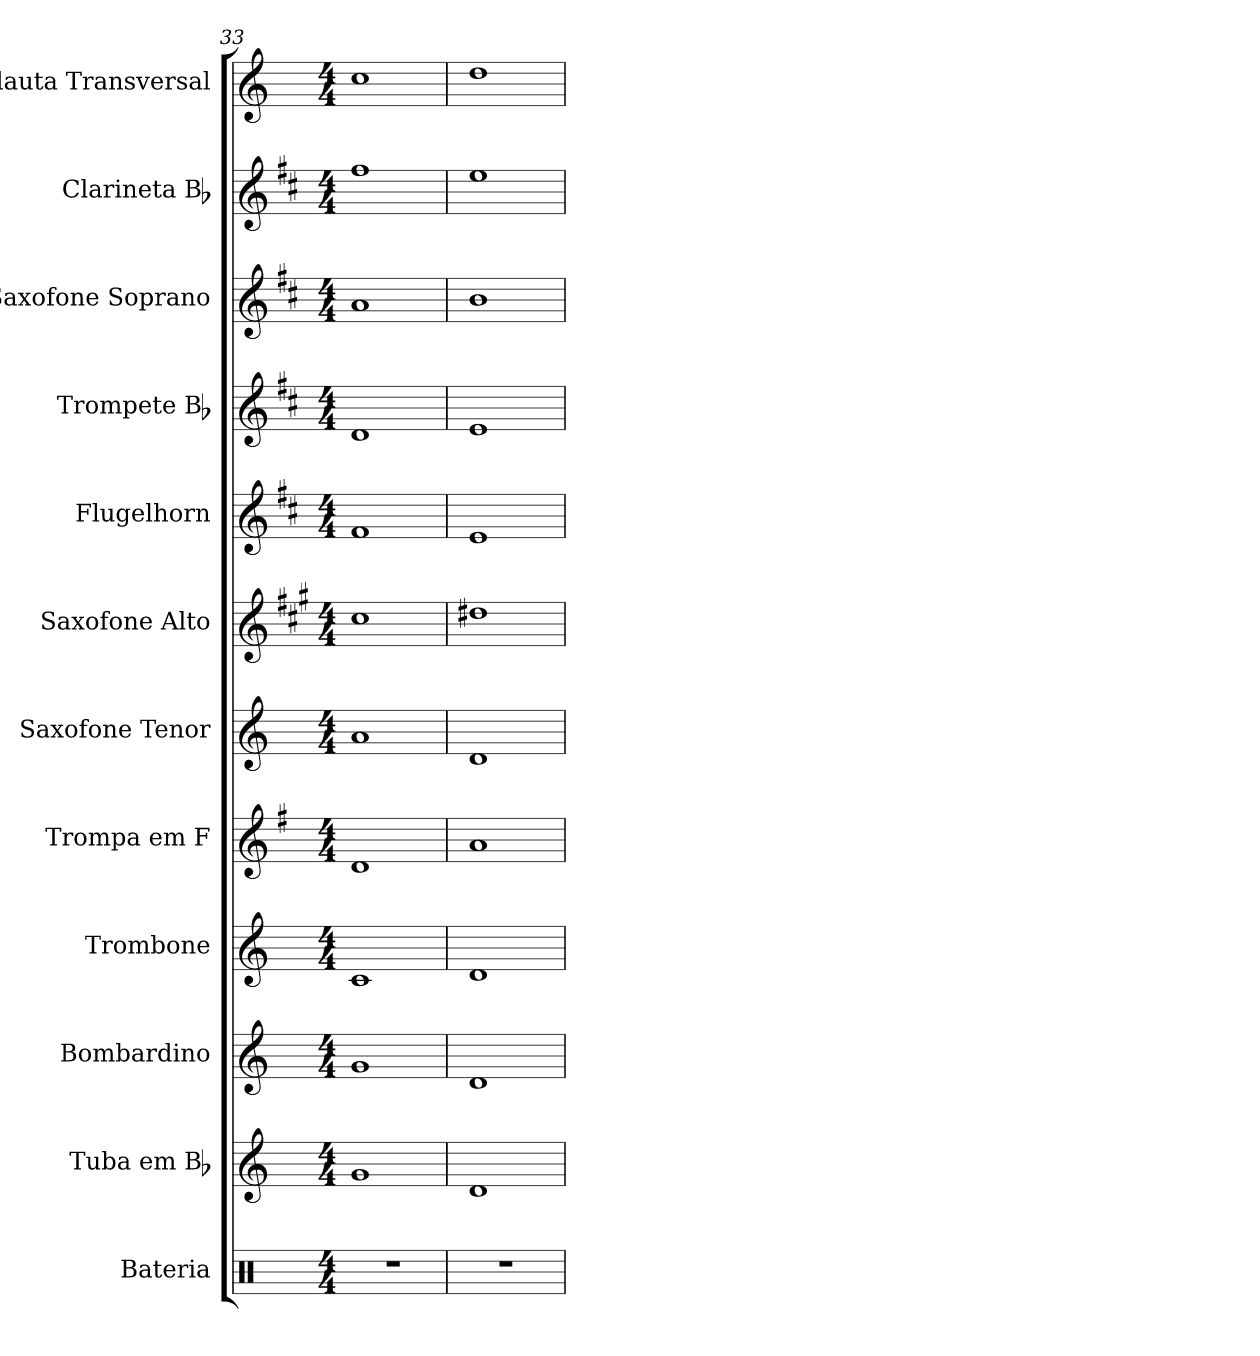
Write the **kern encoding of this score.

**kern	**kern	**kern	**kern	**kern	**kern	**kern	**kern	**kern	**kern	**kern	**kern
*part12	*part11	*part10	*part9	*part8	*part7	*part6	*part5	*part4	*part3	*part2	*part1
*staff12	*staff11	*staff10	*staff9	*staff8	*staff7	*staff6	*staff5	*staff4	*staff3	*staff2	*staff1
*I"Bateria	*I"Tuba em Bb	*I"Bombardino	*I"Trombone	*I"Trompa em F	*I"Saxofone Tenor	*I"Saxofone Alto	*I"Flugelhorn	*I"Trompete Bb	*I"Saxofone Soprano	*I"Clarineta Bb	*I"Flauta Transversal
*I'Bat.	*I'Tu. Bb	*I'Bomb.	*I'Tbn.	*I'Trom. F	*I'Sax. Tn.	*	*I'Flghn.	*I'Tpt. Bb	*I'Sax. Sop.	*I'Cl. Bb	*I'Fl.
*clefX	*clefG2	*clefG2	*clefG2	*clefG2	*clefG2	*clefG2	*clefG2	*clefG2	*clefG2	*clefG2	*clefG2
*	*ITrd15c26	*ITrd8c14	*ITrd8c14	*ITrd4c7	*ITrd8c14	*ITrd5c9	*ITrd1c2	*ITrd1c2	*ITrd1c2	*ITrd1c2	*
*k[]	*k[]	*k[]	*k[]	*k[]	*k[]	*k[]	*k[]	*k[]	*k[]	*k[]	*k[]
*M4/4	*M4/4	*M4/4	*M4/4	*M4/4	*M4/4	*M4/4	*M4/4	*M4/4	*M4/4	*M4/4	*M4/4
=33	=33	=33	=33	=33	=33	=33	=33	=33	=33	=33	=33
1r	1GG	1G	1C	1G	1A	1e	1e	1c	1g	1ee	1cc
=34	=34	=34	=34	=34	=34	=34	=34	=34	=34	=34	=34
1r	1DD	1D	1D	1d	1D	1f#X	1d	1d	1a	1dd	1dd
=	=	=	=	=	=	=	=	=	=	=	=
*-	*-	*-	*-	*-	*-	*-	*-	*-	*-	*-	*-
